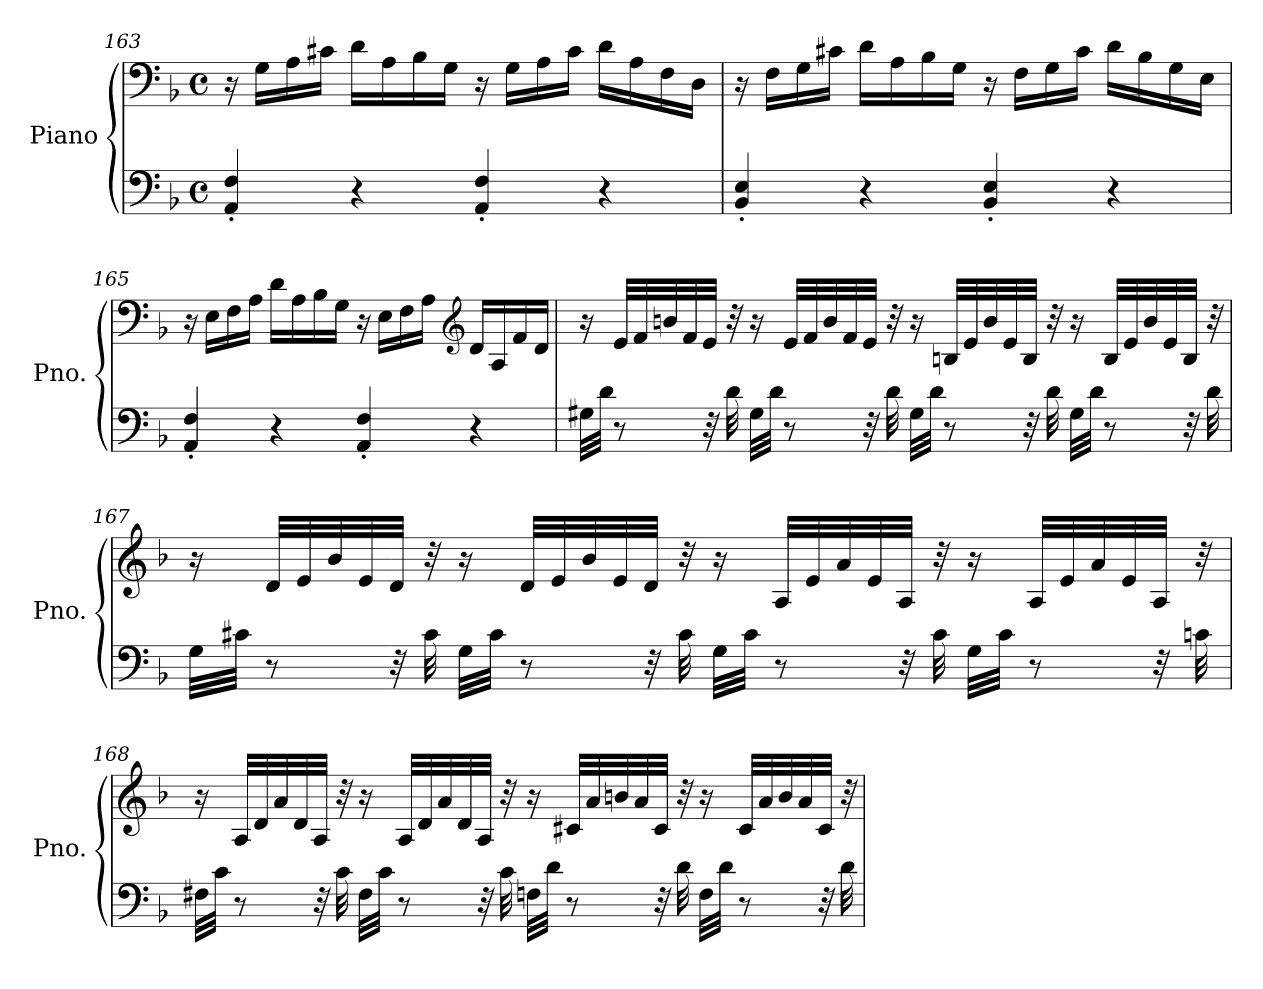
**kern	**kern
*part1	*part1
*staff2	*staff1
*I"Piano	*
*I'Pno.	*
*clefF4	*clefF4
*k[b-]	*k[b-]
*M4/4	*M4/4
*met(c)	*met(c)
=163	=163
4AA/' 4F/'	16r
.	16G\LL
.	16A\
.	16c#X\JJ
4r	16d\LL
.	16A\
.	16B-\
.	16G\JJ
4AA/' 4F/'	16r
.	16G\LL
.	16A\
.	16c#\JJ
4r	16d\LL
.	16A\
.	16F\
.	16D\JJ
=164	=164
4BB-/' 4E/'	16r
.	16F\LL
.	16G\
.	16c#X\JJ
4r	16d\LL
.	16A\
.	16B-\
.	16G\JJ
4BB-/' 4E/'	16r
.	16F\LL
.	16G\
.	16c#\JJ
4r	16d\LL
.	16B-\
.	16G\
.	16E\JJ
=165	=165
4AA/' 4F/'	16r
.	16E\LL
.	16F\
.	16A\JJ
4r	16d\LL
.	16A\
.	16B-\
.	16G\JJ
4AA/' 4F/'	16r
.	16E\LL
.	16F\
.	16A\JJ
*	*clefG2
4r	16d/LL
.	16A/
.	16f/
.	16d/JJ
=166	=166
32G#X\LLL	16r
32d\JJJ	.
8r	32e/LLL
.	32f/
.	32bn/
.	32f/
32r	32e/JJJ
32d\	32r
32G#\LLL	16r
32d\JJJ	.
8r	32e/LLL
.	32f/
.	32b/
.	32f/
32r	32e/JJJ
32d\	32r
32G#\LLL	16r
32d\JJJ	.
8r	32Bn/LLL
.	32e/
.	32b/
.	32e/
32r	32B/JJJ
32d\	32r
32G#\LLL	16r
32d\JJJ	.
8r	32B/LLL
.	32e/
.	32b/
.	32e/
32r	32B/JJJ
32d\	32r
=167	=167
32G\LLL	16r
32c#X\JJJ	.
8r	32d/LLL
.	32e/
.	32b-/
.	32e/
32r	32d/JJJ
32c#\	32r
32G\LLL	16r
32c#\JJJ	.
8r	32d/LLL
.	32e/
.	32b-/
.	32e/
32r	32d/JJJ
32c#\	32r
32G\LLL	16r
32c#\JJJ	.
8r	32A/LLL
.	32e/
.	32a/
.	32e/
32r	32A/JJJ
32c#\	32r
32G\LLL	16r
32c#\JJJ	.
8r	32A/LLL
.	32e/
.	32a/
.	32e/
32r	32A/JJJ
32cn\	32r
=168	=168
32F#X\LLL	16r
32c\JJJ	.
8r	32A/LLL
.	32d/
.	32a/
.	32d/
32r	32A/JJJ
32c\	32r
32F#\LLL	16r
32c\JJJ	.
8r	32A/LLL
.	32d/
.	32a/
.	32d/
32r	32A/JJJ
32c\	32r
32Fn\LLL	16r
32d\JJJ	.
8r	32c#X/LLL
.	32a/
.	32bn/
.	32a/
32r	32c#/JJJ
32d\	32r
32F\LLL	16r
32d\JJJ	.
8r	32c#/LLL
.	32a/
.	32b/
.	32a/
32r	32c#/JJJ
32d\	32r
=	=
*-	*-
